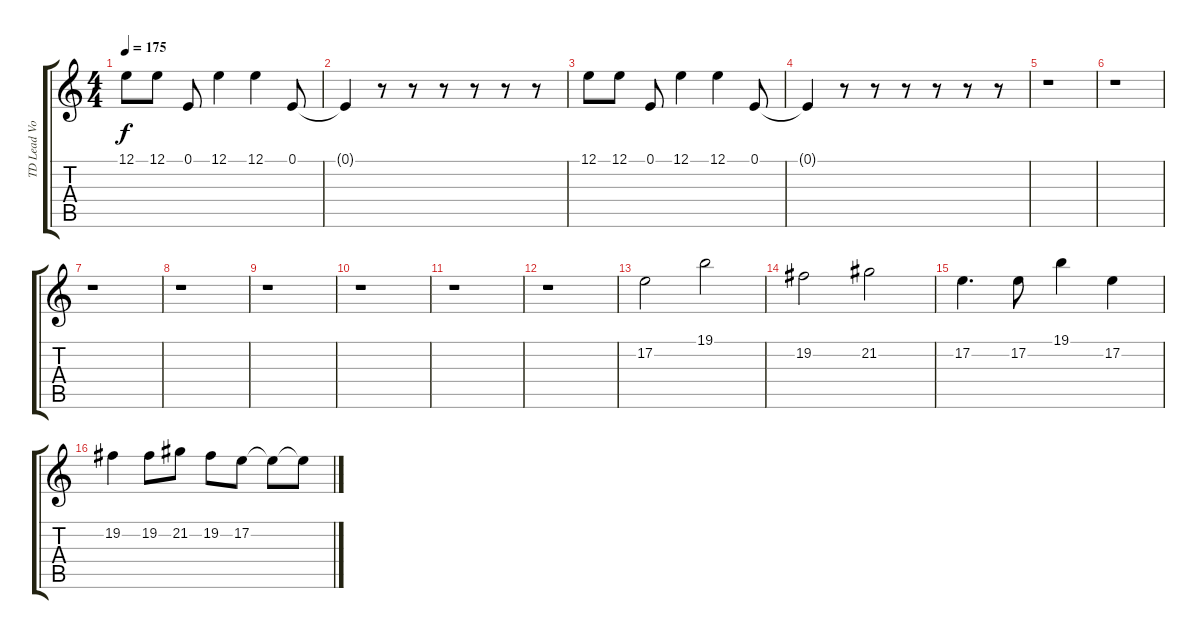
\track ("TD Lead Vocals" "TD Lead Vo") {instrument violin}
\staff {score tabs}
\tuning (E4 B3 G3 D3 A2 E2) {hide}
\ts (4 4)
\tempo 175
\clef g2
\ks c
12.1.8{dy f} 12.1.8 0.1.8 12.1.4 12.1.4 0.1.8 |
0.1{t}.4 r.8 r.8 r.8 r.8 r.8 r.8 |
12.1.8 12.1.8 0.1.8 12.1.4 12.1.4 0.1.8 |
0.1{t}.4 r.8 r.8 r.8 r.8 r.8 r.8 |
r.1 |
r.1 |
r.1 |
r.1 |
r.1 |
r.1 |
r.1 |
r.1 |
17.2.2{balance 8} 19.1.2 |
19.2.2 21.2.2 |
17.2.4{d} 17.2.8 19.1.4 17.2.4 |
19.2.4 19.2.8 21.2.8 19.2.8 17.2.8 17.2{t}.8 17.2{t}.8
